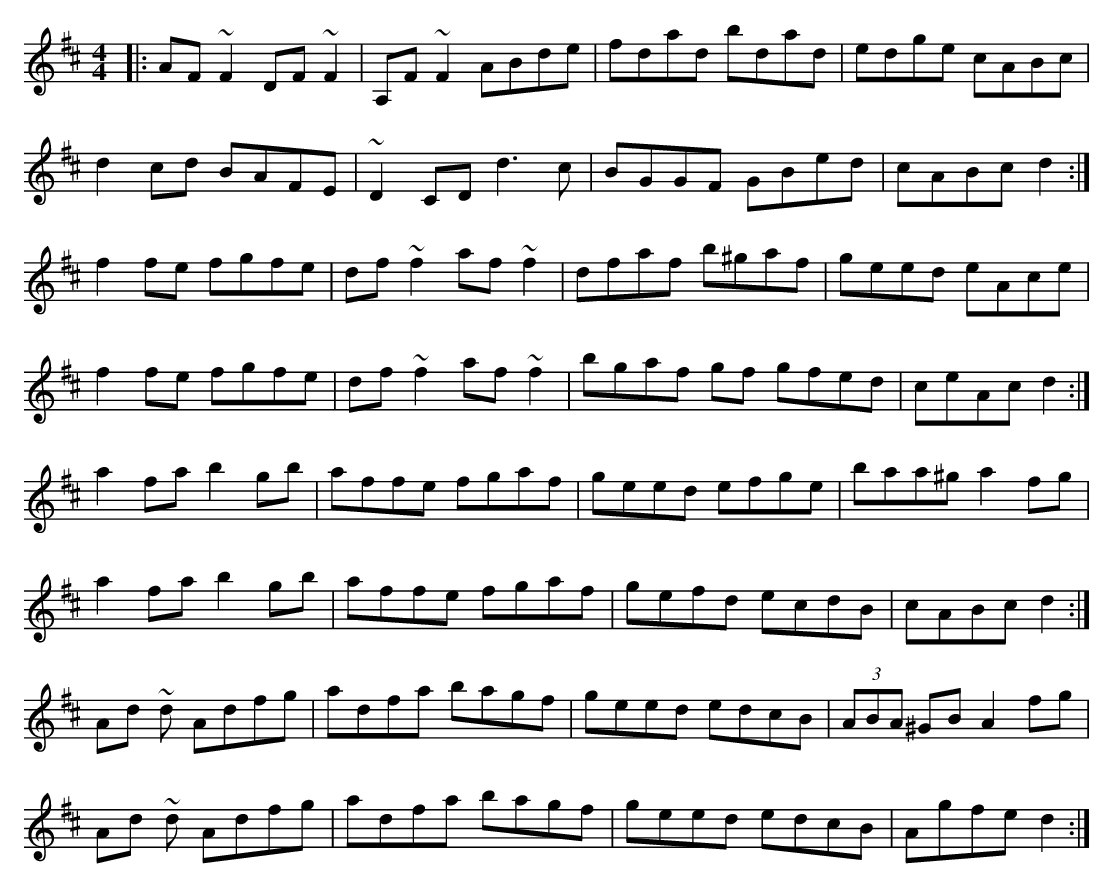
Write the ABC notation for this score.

X:1
M:4/4
K:D
|:AF ~F2 DF ~F2|A,F ~F2 ABde|fdad bdad|edge cABc|
d2 cd BAFE|~D2 CD d3 c|BGGF GBed|cABc d2:|
f2 fe fgfe|df ~f2 af ~f2|dfaf b^gaf|geed eAce|
f2 fe fgfe|df ~f2 af ~f2|bgaf gf gfed|ceAc d2:|
a2 fa b2 gb|affe fgaf|geed efge|baa^g a2 fg|
a2 fa b2 gb|affe fgaf|gefd ecdB|cABc d2:|
Ad ~d Adfg|adfa bagf|geed edcB|(3ABA ^GB A2 fg|
Ad ~d Adfg|adfa bagf|geed edcB|Agfe d2:|
